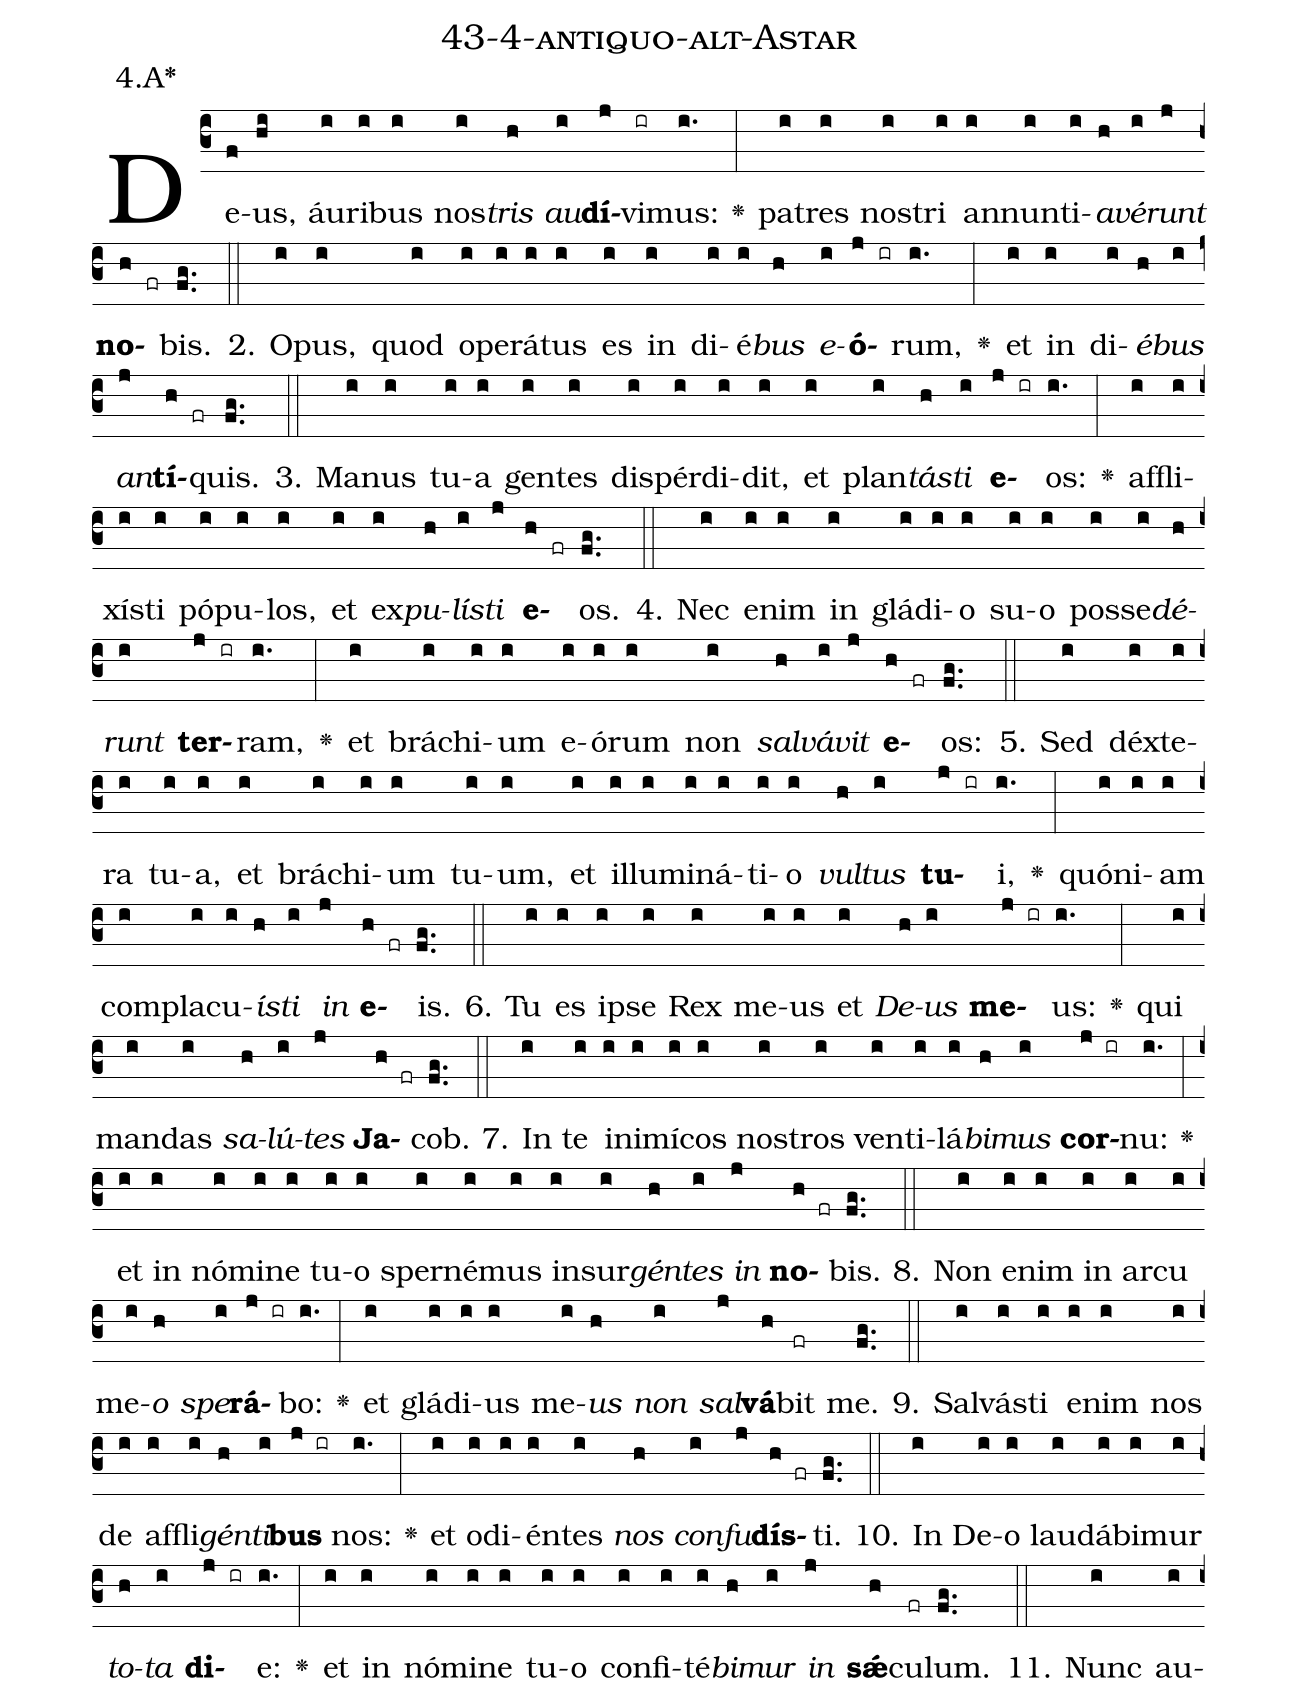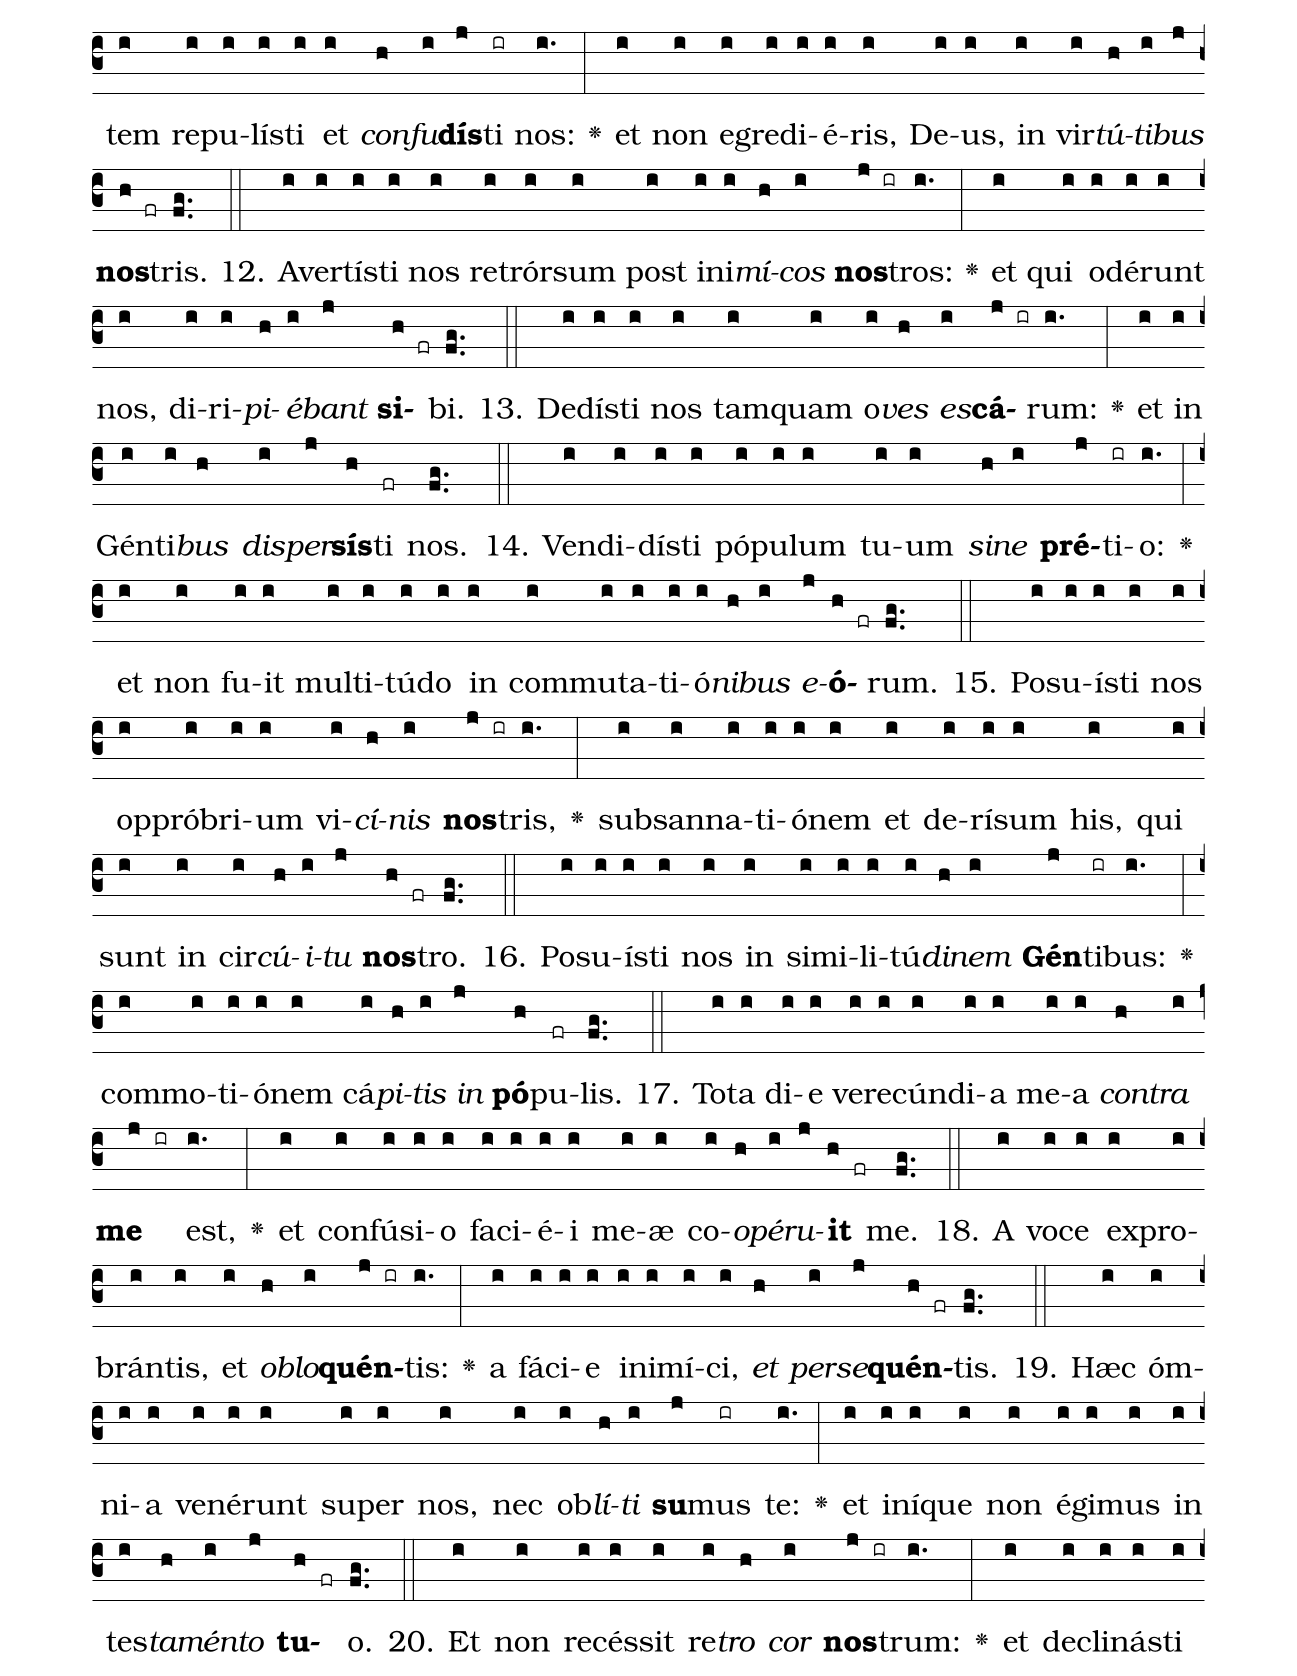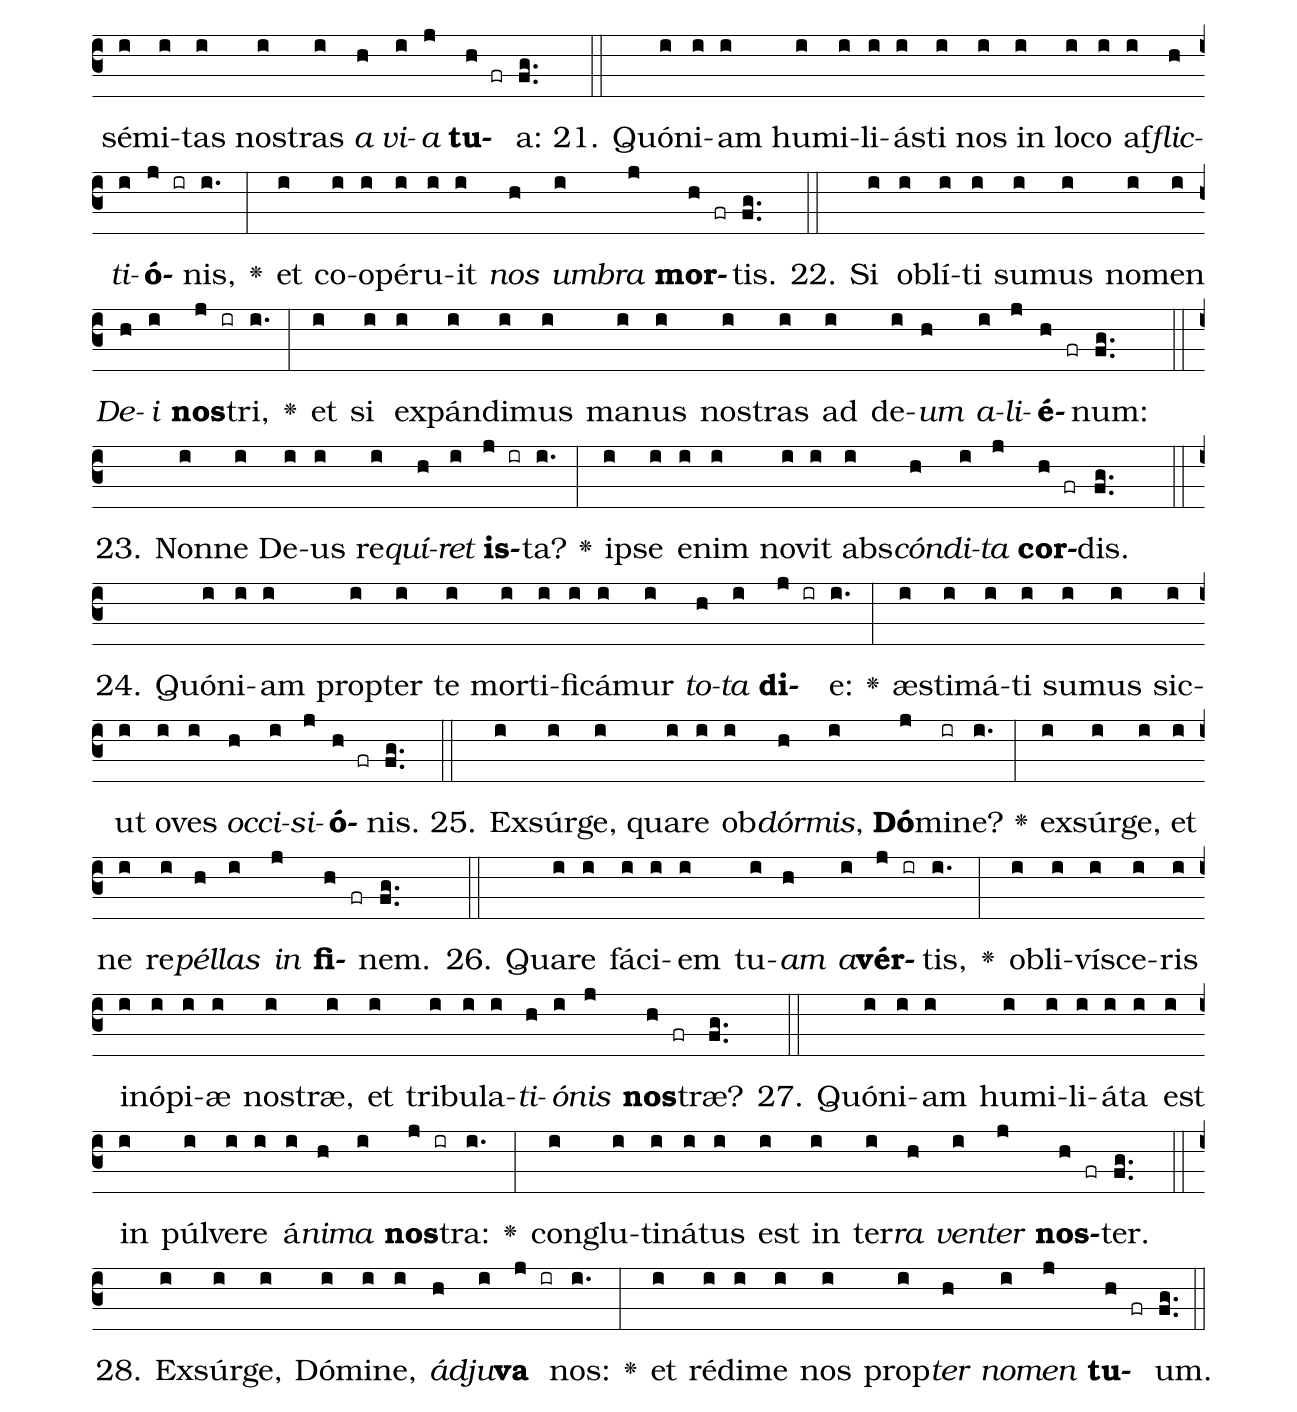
name: 43-4-antiquo-alt-Astar;
annotation: 4.A*;
%%
(c3)De(f)us,(hi) áu(i)ri(i)bus(i) nos(i)<i>tris</i>(h) <i>au</i>(i)<b>dí</b>(j)vi(ir)mus:(i.) <v>\greheightstar</v>(:) pa(i)tres(i) nos(i)tri(i) an(i)nun(i)ti(i)<i>a</i>(h)<i>vé</i>(i)<i>runt</i>(j) <b>no</b>(h fr)bis.(fg..) (::)
2. O(i)pus,(i) quod(i) o(i)pe(i)rá(i)tus(i) es(i) in(i) di(i)é(i)<i>bus</i>(h) <i>e</i>(i)<b>ó</b>(j ir)rum,(i.) <v>\greheightstar</v>(:) et(i) in(i) di(i)<i>é</i>(h)<i>bus</i>(i) <i>an</i>(j)<b>tí</b>(h fr)quis.(fg..) (::)
3. Ma(i)nus(i) tu(i)a(i) gen(i)tes(i) dis(i)pér(i)di(i)dit,(i) et(i) plan(i)<i>tás</i>(h)<i>ti</i>(i) <b>e</b>(j ir)os:(i.) <v>\greheightstar</v>(:) af(i)fli(i)xís(i)ti(i) pó(i)pu(i)los,(i) et(i) ex(i)<i>pu</i>(h)<i>lís</i>(i)<i>ti</i>(j) <b>e</b>(h fr)os.(fg..) (::)
4. Nec(i) e(i)nim(i) in(i) glá(i)di(i)o(i) su(i)o(i) pos(i)se(i)<i>dé</i>(h)<i>runt</i>(i) <b>ter</b>(j ir)ram,(i.) <v>\greheightstar</v>(:) et(i) brá(i)chi(i)um(i) e(i)ó(i)rum(i) non(i) <i>sal</i>(h)<i>vá</i>(i)<i>vit</i>(j) <b>e</b>(h fr)os:(fg..) (::)
5. Sed(i) déx(i)te(i)ra(i) tu(i)a,(i) et(i) brá(i)chi(i)um(i) tu(i)um,(i) et(i) il(i)lu(i)mi(i)ná(i)ti(i)o(i) <i>vul</i>(h)<i>tus</i>(i) <b>tu</b>(j ir)i,(i.) <v>\greheightstar</v>(:) quón(i)i(i)am(i) com(i)pla(i)cu(i)<i>ís</i>(h)<i>ti</i>(i) <i>in</i>(j) <b>e</b>(h fr)is.(fg..) (::)
6. Tu(i) es(i) ip(i)se(i) Rex(i) me(i)us(i) et(i) <i>De</i>(h)<i>us</i>(i) <b>me</b>(j ir)us:(i.) <v>\greheightstar</v>(:) qui(i) man(i)das(i) <i>sa</i>(h)<i>lú</i>(i)<i>tes</i>(j) <b>Ja</b>(h fr)cob.(fg..) (::)
7. In(i) te(i) in(i)i(i)mí(i)cos(i) nos(i)tros(i) ven(i)ti(i)lá(i)<i>bi</i>(h)<i>mus</i>(i) <b>cor</b>(j ir)nu:(i.) <v>\greheightstar</v>(:) et(i) in(i) nó(i)mi(i)ne(i) tu(i)o(i) sper(i)né(i)mus(i) in(i)sur(i)<i>gén</i>(h)<i>tes</i>(i) <i>in</i>(j) <b>no</b>(h fr)bis.(fg..) (::)
8. Non(i) e(i)nim(i) in(i) ar(i)cu(i) me(i)<i>o</i>(h) <i>spe</i>(i)<b>rá</b>(j ir)bo:(i.) <v>\greheightstar</v>(:) et(i) glá(i)di(i)us(i) me(i)<i>us</i>(h) <i>non</i>(i) <i>sal</i>(j)<b>vá</b>(h)bit(fr) me.(fg..) (::)
9. Sal(i)vás(i)ti(i) e(i)nim(i) nos(i) de(i) af(i)fli(i)<i>gén</i>(h)<i>ti</i>(i)<b>bus</b>(j ir) nos:(i.) <v>\greheightstar</v>(:) et(i) o(i)di(i)én(i)tes(i) <i>nos</i>(h) <i>con</i>(i)<i>fu</i>(j)<b>dís</b>(h fr)ti.(fg..) (::)
10. In(i) De(i)o(i) lau(i)dá(i)bi(i)mur(i) <i>to</i>(h)<i>ta</i>(i) <b>di</b>(j ir)e:(i.) <v>\greheightstar</v>(:) et(i) in(i) nó(i)mi(i)ne(i) tu(i)o(i) con(i)fi(i)té(i)<i>bi</i>(h)<i>mur</i>(i) <i>in</i>(j) <b>sǽ</b>(h)cu(fr)lum.(fg..) (::)
11. Nunc(i) au(i)tem(i) re(i)pu(i)lís(i)ti(i) et(i) <i>con</i>(h)<i>fu</i>(i)<b>dís</b>(j)ti(ir) nos:(i.) <v>\greheightstar</v>(:) et(i) non(i) e(i)gre(i)di(i)é(i)ris,(i) De(i)us,(i) in(i) vir(i)<i>tú</i>(h)<i>ti</i>(i)<i>bus</i>(j) <b>nos</b>(h fr)tris.(fg..) (::)
12. A(i)ver(i)tís(i)ti(i) nos(i) re(i)trór(i)sum(i) post(i) in(i)i(i)<i>mí</i>(h)<i>cos</i>(i) <b>nos</b>(j ir)tros:(i.) <v>\greheightstar</v>(:) et(i) qui(i) o(i)dé(i)runt(i) nos,(i) di(i)ri(i)<i>pi</i>(h)<i>é</i>(i)<i>bant</i>(j) <b>si</b>(h fr)bi.(fg..) (::)
13. De(i)dís(i)ti(i) nos(i) tam(i)quam(i) o(i)<i>ves</i>(h) <i>es</i>(i)<b>cá</b>(j ir)rum:(i.) <v>\greheightstar</v>(:) et(i) in(i) Gén(i)ti(i)<i>bus</i>(h) <i>di</i>(i)<i>sper</i>(j)<b>sís</b>(h)ti(fr) nos.(fg..) (::)
14. Ven(i)di(i)dís(i)ti(i) pó(i)pu(i)lum(i) tu(i)um(i) <i>si</i>(h)<i>ne</i>(i) <b>pré</b>(j)ti(ir)o:(i.) <v>\greheightstar</v>(:) et(i) non(i) fu(i)it(i) mul(i)ti(i)tú(i)do(i) in(i) com(i)mu(i)ta(i)ti(i)ó(i)<i>ni</i>(h)<i>bus</i>(i) <i>e</i>(j)<b>ó</b>(h fr)rum.(fg..) (::)
15. Po(i)su(i)ís(i)ti(i) nos(i) op(i)pró(i)bri(i)um(i) vi(i)<i>cí</i>(h)<i>nis</i>(i) <b>nos</b>(j ir)tris,(i.) <v>\greheightstar</v>(:) sub(i)san(i)na(i)ti(i)ó(i)nem(i) et(i) de(i)rí(i)sum(i) his,(i) qui(i) sunt(i) in(i) cir(i)<i>cú</i>(h)<i>i</i>(i)<i>tu</i>(j) <b>nos</b>(h fr)tro.(fg..) (::)
16. Po(i)su(i)ís(i)ti(i) nos(i) in(i) si(i)mi(i)li(i)tú(i)<i>di</i>(h)<i>nem</i>(i) <b>Gén</b>(j)ti(ir)bus:(i.) <v>\greheightstar</v>(:) com(i)mo(i)ti(i)ó(i)nem(i) cá(i)<i>pi</i>(h)<i>tis</i>(i) <i>in</i>(j) <b>pó</b>(h)pu(fr)lis.(fg..) (::)
17. To(i)ta(i) di(i)e(i) ve(i)re(i)cún(i)di(i)a(i) me(i)a(i) <i>con</i>(h)<i>tra</i>(i) <b>me</b>(j ir) est,(i.) <v>\greheightstar</v>(:) et(i) con(i)fú(i)si(i)o(i) fa(i)ci(i)é(i)i(i) me(i)æ(i) co(i)<i>o</i>(h)<i>pé</i>(i)<i>ru</i>(j)<b>it</b>(h fr) me.(fg..) (::)
18. A(i) vo(i)ce(i) ex(i)pro(i)brán(i)tis,(i) et(i) <i>ob</i>(h)<i>lo</i>(i)<b>quén</b>(j ir)tis:(i.) <v>\greheightstar</v>(:) a(i) fá(i)ci(i)e(i) in(i)i(i)mí(i)ci,(i) <i>et</i>(h) <i>per</i>(i)<i>se</i>(j)<b>quén</b>(h fr)tis.(fg..) (::)
19. Hæc(i) óm(i)ni(i)a(i) ve(i)né(i)runt(i) su(i)per(i) nos,(i) nec(i) ob(i)<i>lí</i>(h)<i>ti</i>(i) <b>su</b>(j)mus(ir) te:(i.) <v>\greheightstar</v>(:) et(i) in(i)í(i)que(i) non(i) é(i)gi(i)mus(i) in(i) tes(i)<i>ta</i>(h)<i>mén</i>(i)<i>to</i>(j) <b>tu</b>(h fr)o.(fg..) (::)
20. Et(i) non(i) re(i)cés(i)sit(i) re(i)<i>tro</i>(h) <i>cor</i>(i) <b>nos</b>(j ir)trum:(i.) <v>\greheightstar</v>(:) et(i) de(i)cli(i)nás(i)ti(i) sé(i)mi(i)tas(i) nos(i)tras(i) <i>a</i>(h) <i>vi</i>(i)<i>a</i>(j) <b>tu</b>(h fr)a:(fg..) (::)
21. Quón(i)i(i)am(i) hu(i)mi(i)li(i)ás(i)ti(i) nos(i) in(i) lo(i)co(i) af(i)<i>flic</i>(h)<i>ti</i>(i)<b>ó</b>(j ir)nis,(i.) <v>\greheightstar</v>(:) et(i) co(i)o(i)pé(i)ru(i)it(i) <i>nos</i>(h) <i>um</i>(i)<i>bra</i>(j) <b>mor</b>(h fr)tis.(fg..) (::)
22. Si(i) ob(i)lí(i)ti(i) su(i)mus(i) no(i)men(i) <i>De</i>(h)<i>i</i>(i) <b>nos</b>(j ir)tri,(i.) <v>\greheightstar</v>(:) et(i) si(i) ex(i)pán(i)di(i)mus(i) ma(i)nus(i) nos(i)tras(i) ad(i) de(i)<i>um</i>(h) <i>a</i>(i)<i>li</i>(j)<b>é</b>(h fr)num:(fg..) (::)
23. Non(i)ne(i) De(i)us(i) re(i)<i>quí</i>(h)<i>ret</i>(i) <b>is</b>(j ir)ta?(i.) <v>\greheightstar</v>(:) ip(i)se(i) e(i)nim(i) no(i)vit(i) abs(i)<i>cón</i>(h)<i>di</i>(i)<i>ta</i>(j) <b>cor</b>(h fr)dis.(fg..) (::)
24. Quón(i)i(i)am(i) prop(i)ter(i) te(i) mor(i)ti(i)fi(i)cá(i)mur(i) <i>to</i>(h)<i>ta</i>(i) <b>di</b>(j ir)e:(i.) <v>\greheightstar</v>(:) æs(i)ti(i)má(i)ti(i) su(i)mus(i) sic(i)ut(i) o(i)ves(i) <i>oc</i>(h)<i>ci</i>(i)<i>si</i>(j)<b>ó</b>(h fr)nis.(fg..) (::)
25. Ex(i)súr(i)ge,(i) qua(i)re(i) ob(i)<i>dór</i>(h)<i>mis</i>,(i) <b>Dó</b>(j)mi(ir)ne?(i.) <v>\greheightstar</v>(:) ex(i)súr(i)ge,(i) et(i) ne(i) re(i)<i>pél</i>(h)<i>las</i>(i) <i>in</i>(j) <b>fi</b>(h fr)nem.(fg..) (::)
26. Qua(i)re(i) fá(i)ci(i)em(i) tu(i)<i>am</i>(h) <i>a</i>(i)<b>vér</b>(j ir)tis,(i.) <v>\greheightstar</v>(:) ob(i)li(i)ví(i)sce(i)ris(i) in(i)ó(i)pi(i)æ(i) nos(i)træ,(i) et(i) tri(i)bu(i)la(i)<i>ti</i>(h)<i>ó</i>(i)<i>nis</i>(j) <b>nos</b>(h fr)træ?(fg..) (::)
27. Quón(i)i(i)am(i) hu(i)mi(i)li(i)á(i)ta(i) est(i) in(i) púl(i)ve(i)re(i) á(i)<i>ni</i>(h)<i>ma</i>(i) <b>nos</b>(j ir)tra:(i.) <v>\greheightstar</v>(:) con(i)glu(i)ti(i)ná(i)tus(i) est(i) in(i) ter(i)<i>ra</i>(h) <i>ven</i>(i)<i>ter</i>(j) <b>nos</b>(h fr)ter.(fg..) (::)
28. Ex(i)súr(i)ge,(i) Dó(i)mi(i)ne,(i) <i>ád</i>(h)<i>ju</i>(i)<b>va</b>(j ir) nos:(i.) <v>\greheightstar</v>(:) et(i) réd(i)i(i)me(i) nos(i) prop(i)<i>ter</i>(h) <i>no</i>(i)<i>men</i>(j) <b>tu</b>(h fr)um.(fg..) (::)
